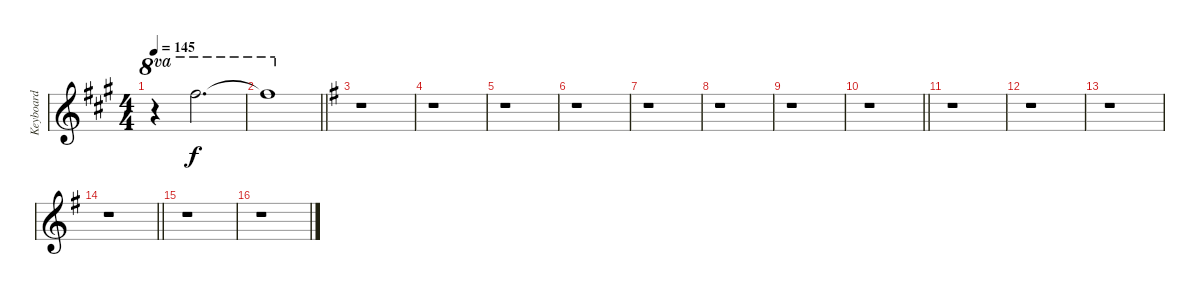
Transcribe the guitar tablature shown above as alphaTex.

\track ("Keyboard" "Keyboard") {instrument acousticgrandpiano}
\staff {score}
\tuning (E5 B4 G4 D4 A3 E3) {hide}
\ts (4 4)
\tempo 145
\clef g2
\ks f#minor
r.4{ot 8va dy f instrument synthstrings1} 14.1.2{d ot 8va} |
\barLineRight lightlight
14.1{t}.1{ot 8va} |
\ks eminor
r.1 |
r.1 |
r.1 |
r.1 |
r.1 |
r.1 |
r.1 |
\barLineRight lightlight
r.1 |
r.1 |
r.1 |
r.1 |
\barLineRight lightlight
r.1 |
r.1 |
r.1
